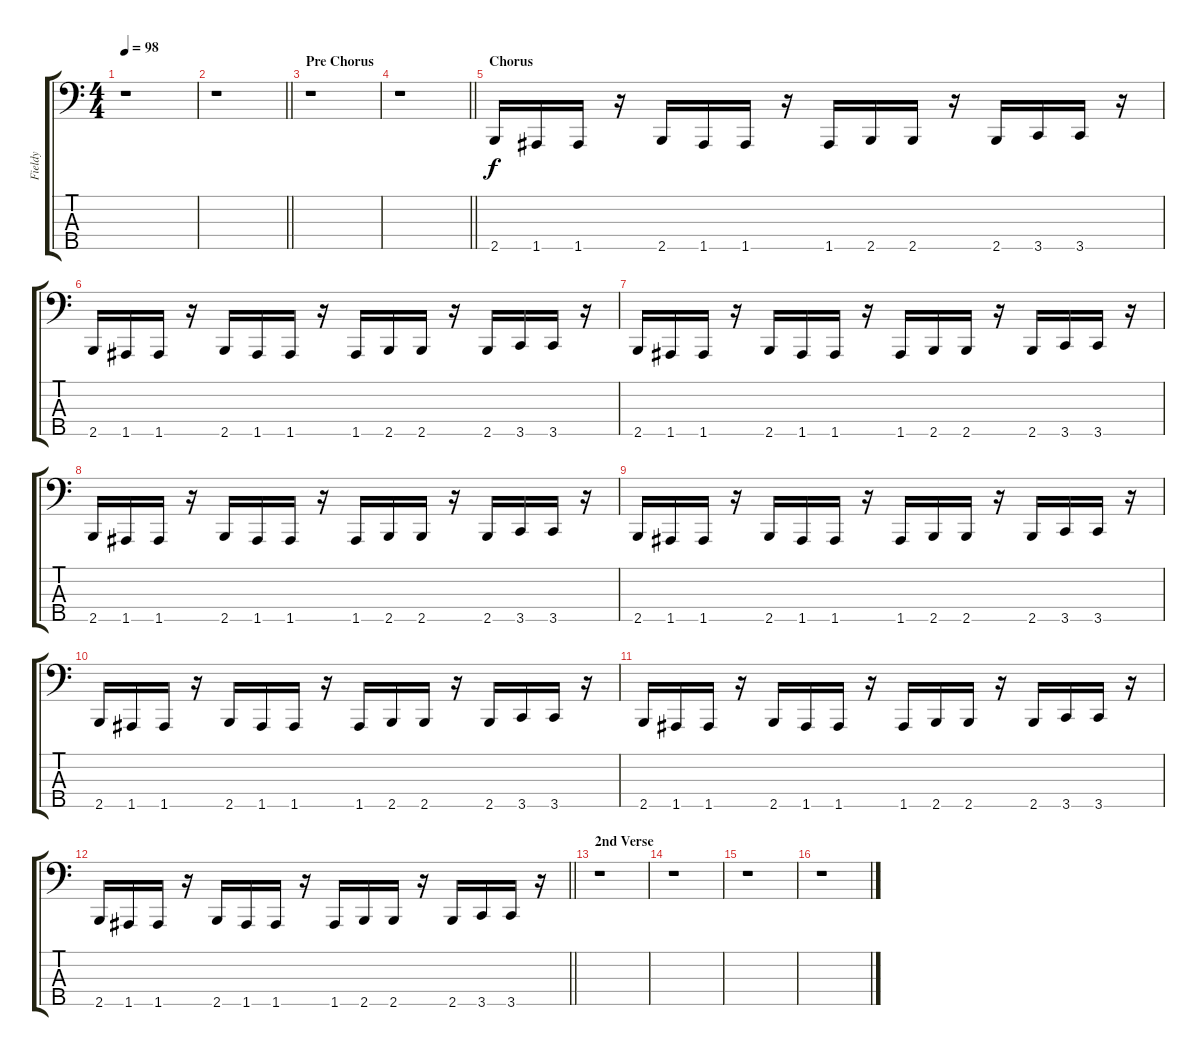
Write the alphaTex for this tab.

\track ("Fieldy" "Fieldy") {instrument slapbass2}
\staff {score tabs}
\tuning (F2 C2 G1 D1 A0) {hide}
\ts (4 4)
\tempo 98
\clef f4
\ks c
r.1{dy f} |
\barLineRight lightlight
r.1 |
\section ("" "Pre Chorus")
r.1 |
\barLineRight lightlight
r.1 |
\section ("" "Chorus")
2.5.16 1.5.16 1.5.16 r.16 2.5.16 1.5.16 1.5.16 r.16 1.5.16 2.5.16 2.5.16 r.16 2.5.16 3.5.16 3.5.16 r.16 |
2.5.16 1.5.16 1.5.16 r.16 2.5.16 1.5.16 1.5.16 r.16 1.5.16 2.5.16 2.5.16 r.16 2.5.16 3.5.16 3.5.16 r.16 |
2.5.16 1.5.16 1.5.16 r.16 2.5.16 1.5.16 1.5.16 r.16 1.5.16 2.5.16 2.5.16 r.16 2.5.16 3.5.16 3.5.16 r.16 |
2.5.16 1.5.16 1.5.16 r.16 2.5.16 1.5.16 1.5.16 r.16 1.5.16 2.5.16 2.5.16 r.16 2.5.16 3.5.16 3.5.16 r.16 |
2.5.16 1.5.16 1.5.16 r.16 2.5.16 1.5.16 1.5.16 r.16 1.5.16 2.5.16 2.5.16 r.16 2.5.16 3.5.16 3.5.16 r.16 |
2.5.16 1.5.16 1.5.16 r.16 2.5.16 1.5.16 1.5.16 r.16 1.5.16 2.5.16 2.5.16 r.16 2.5.16 3.5.16 3.5.16 r.16 |
2.5.16 1.5.16 1.5.16 r.16 2.5.16 1.5.16 1.5.16 r.16 1.5.16 2.5.16 2.5.16 r.16 2.5.16 3.5.16 3.5.16 r.16 |
\barLineRight lightlight
2.5.16 1.5.16 1.5.16 r.16 2.5.16 1.5.16 1.5.16 r.16 1.5.16 2.5.16 2.5.16 r.16 2.5.16 3.5.16 3.5.16 r.16 |
\section ("" "2nd Verse")
r.1 |
r.1 |
r.1 |
r.1
